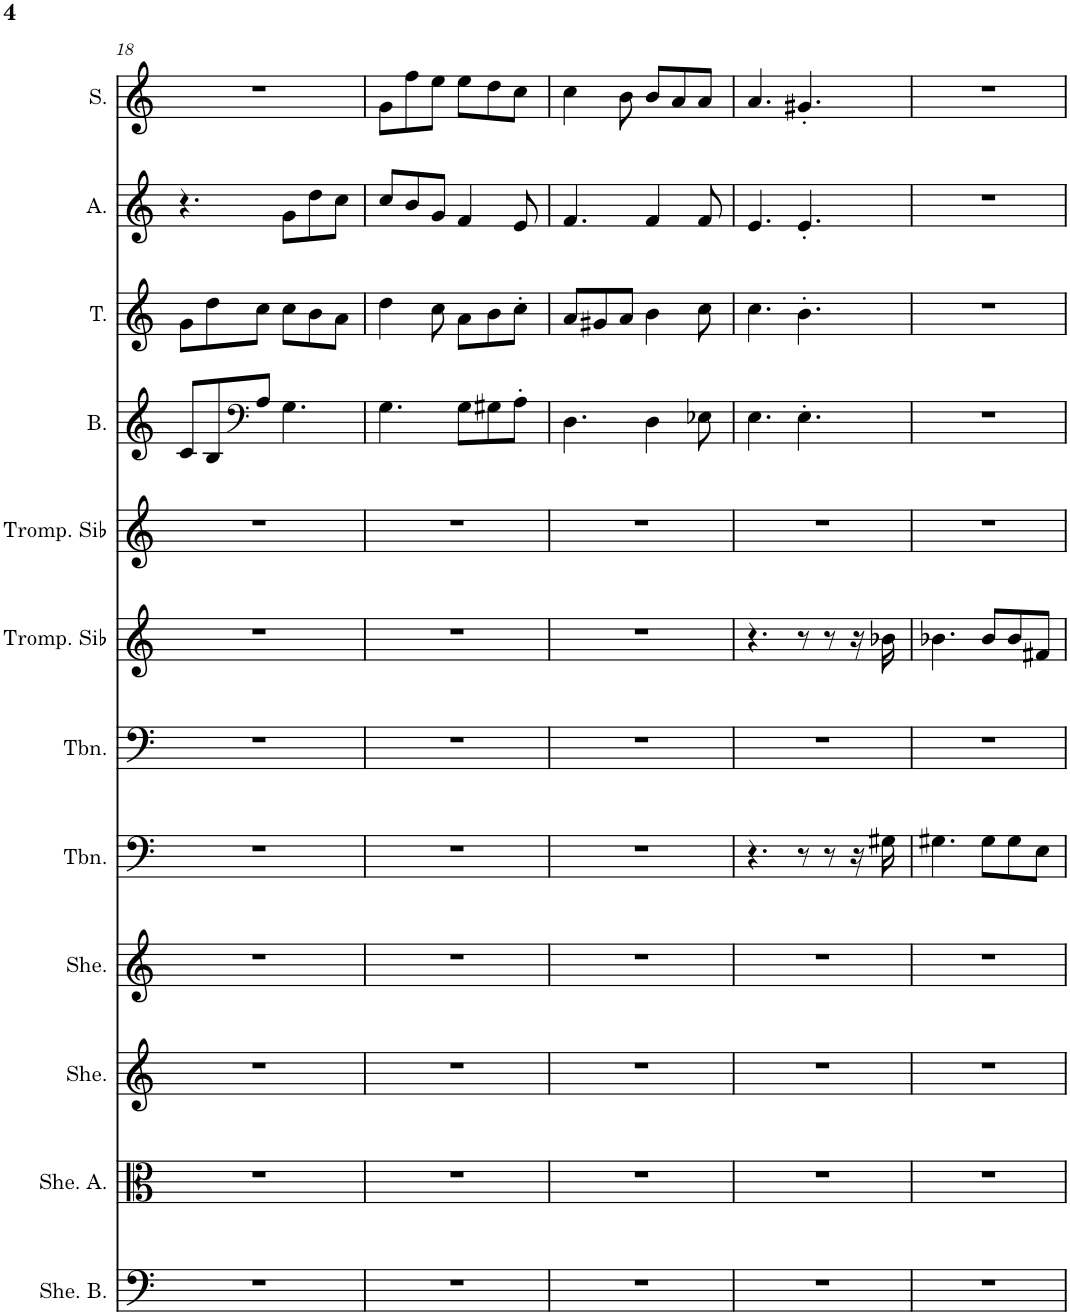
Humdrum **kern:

**kern	**kern	**kern	**kern	**kern	**kern	**kern	**kern	**kern	**kern	**kern	**kern
*part12	*part11	*part10	*part9	*part8	*part7	*part6	*part5	*part4	*part3	*part2	*part1
*staff12	*staff11	*staff10	*staff9	*staff8	*staff7	*staff6	*staff5	*staff4	*staff3	*staff2	*staff1
*I"Sheng Basse, Harmoniu	*I"Sheng Alto, Harmoniu	*I"Sheng, Harmoniu	*I"Sheng, Reed-Org	*I"Trombone, Solo Bas	*I"Trombone, Solo Ten	*I"Trompette en Sib, Solo Alt	*I"Trompette en Sib, Solo Sop	*I"Basse	*I"Tenor	*I"Alto	*I"Soprano
*I'She. B.	*I'She. A.	*I'She.	*I'She.	*I'Tbn.	*I'Tbn.	*I'Tromp. Sib	*I'Tromp. Sib	*I'B.	*I'T.	*I'A.	*I'S.
!!LO:PB:g=z
*clefF4	*clefC3	*clefG2	*clefG2	*clefF4	*clefF4	*clefG2	*clefG2	*clefG2	*clefG2	*clefG2	*clefG2
*	*	*	*	*	*	*Trd1c2	*Trd1c2	*	*	*	*
*k[]	*k[]	*k[]	*k[]	*k[]	*k[]	*k[]	*k[]	*k[]	*k[]	*k[]	*k[]
*M6/8	*M6/8	*M6/8	*M6/8	*M6/8	*M6/8	*M6/8	*M6/8	*M6/8	*M6/8	*M6/8	*M6/8
=18	=18	=18	=18	=18	=18	=18	=18	=18	=18	=18	=18
2.r	2.r	2.r	2.r	2.r	2.r	2.r	2.r	8c/L	8g\L	4.r	2.r
.	.	.	.	.	.	.	.	8B/	8dd\	.	.
*	*	*	*	*	*	*	*	*clefF4	*	*	*
.	.	.	.	.	.	.	.	8A/J	8cc\J	.	.
.	.	.	.	.	.	.	.	4.G\	8cc\L	8g\L	.
.	.	.	.	.	.	.	.	.	8b\	8dd\	.
.	.	.	.	.	.	.	.	.	8a\J	8cc\J	.
=19	=19	=19	=19	=19	=19	=19	=19	=19	=19	=19	=19
2.r	2.r	2.r	2.r	2.r	2.r	2.r	2.r	4.G\	4dd\	8cc/L	8g\L
.	.	.	.	.	.	.	.	.	.	8b/	8ff\
.	.	.	.	.	.	.	.	.	8cc\	8g/J	8ee\J
.	.	.	.	.	.	.	.	8G\L	8a\L	4f/	8ee\L
.	.	.	.	.	.	.	.	8G#X\	8b\	.	8dd\
.	.	.	.	.	.	.	.	8A'\J	8cc'\J	8e/	8cc\J
=20	=20	=20	=20	=20	=20	=20	=20	=20	=20	=20	=20
2.r	2.r	2.r	2.r	2.r	2.r	2.r	2.r	4.D\	8a/L	4.f/	4cc\
.	.	.	.	.	.	.	.	.	8g#X/	.	.
.	.	.	.	.	.	.	.	.	8a/J	.	8b\
.	.	.	.	.	.	.	.	4D\	4b\	4f/	8b/L
.	.	.	.	.	.	.	.	.	.	.	8a/
.	.	.	.	.	.	.	.	8E-X\	8cc\	8f/	8a/J
=21	=21	=21	=21	=21	=21	=21	=21	=21	=21	=21	=21
2.r	2.r	2.r	2.r	4.r	2.r	4.r	2.r	4.E\	4.cc\	4.e/	4.a/
.	.	.	.	8r	.	8r	.	4.E'\	4.b'\	4.e'/	4.g#X'/
.	.	.	.	8r	.	8r	.	.	.	.	.
.	.	.	.	16r	.	16r	.	.	.	.	.
.	.	.	.	16G#X\	.	16b-X\	.	.	.	.	.
=22	=22	=22	=22	=22	=22	=22	=22	=22	=22	=22	=22
2.r	2.r	2.r	2.r	4.G#X\	2.r	4.b-X\	2.r	2.r	2.r	2.r	2.r
.	.	.	.	8G#\L	.	8b-/L	.	.	.	.	.
.	.	.	.	8G#\	.	8b-/	.	.	.	.	.
.	.	.	.	8E\J	.	8f#X/J	.	.	.	.	.
=	=	=	=	=	=	=	=	=	=	=	=
*-	*-	*-	*-	*-	*-	*-	*-	*-	*-	*-	*-
